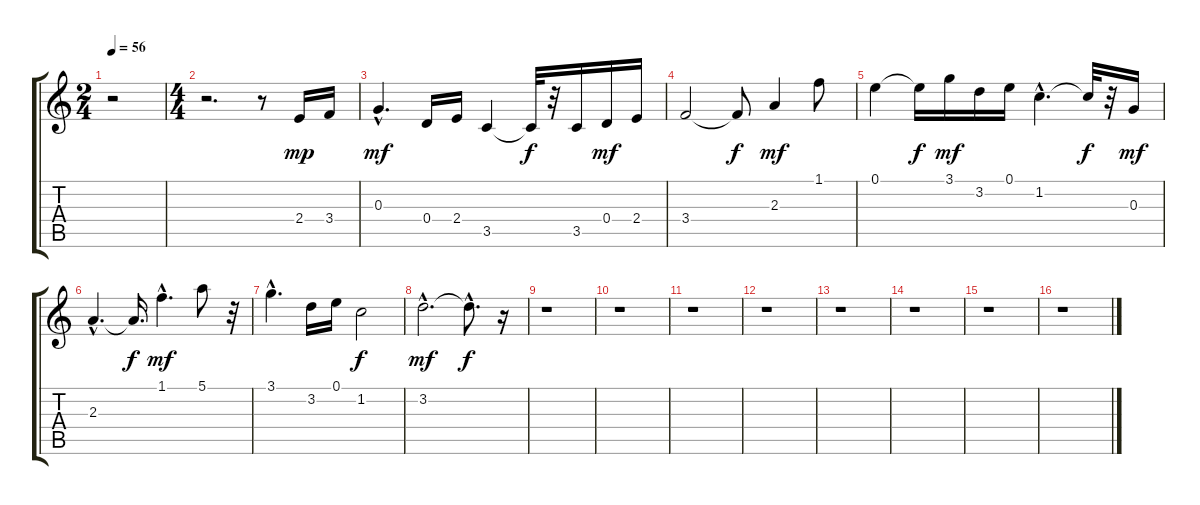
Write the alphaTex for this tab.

\track "" {instrument acousticguitarnylon}
\staff {score tabs}
\tuning (E4 B3 G3 D3 A2 E2) {hide}
\ts (2 4)
\tempo 56
\clef g2
\ks c
r.2{dy mp} |
\ts (4 4)
r.2{d} r.8 2.4.16 3.4.16 |
0.3{hac}.4{d dy mf} 0.4.16 2.4.16 3.5.4 3.5{t}.32{dy f} r.32 3.5.16 0.4.16{dy mf} 2.4.16 |
3.4.2 3.4{t}.8{dy f} 2.3.4{dy mf} 1.1.8 |
0.1.4 0.1{t}.16{dy f} 3.1.16{dy mf} 3.2.16 0.1.16 1.2{hac}.4{d} 1.2{t}.32{dy f} r.32 0.3.16{dy mf} |
2.3{hac}.4{d} 2.3{t}.16{d dy f} 1.1{hac}.4{d dy mf} 5.1.8 r.32 |
3.1{hac}.4{d} 3.2.16 0.1.16 1.2.2{dy f} |
3.2{hac}.2{d dy mf} 3.2{hac t}.8{d dy f} r.16 |
r.1 |
r.1 |
r.1 |
r.1 |
r.1 |
r.1 |
r.1 |
r.1
